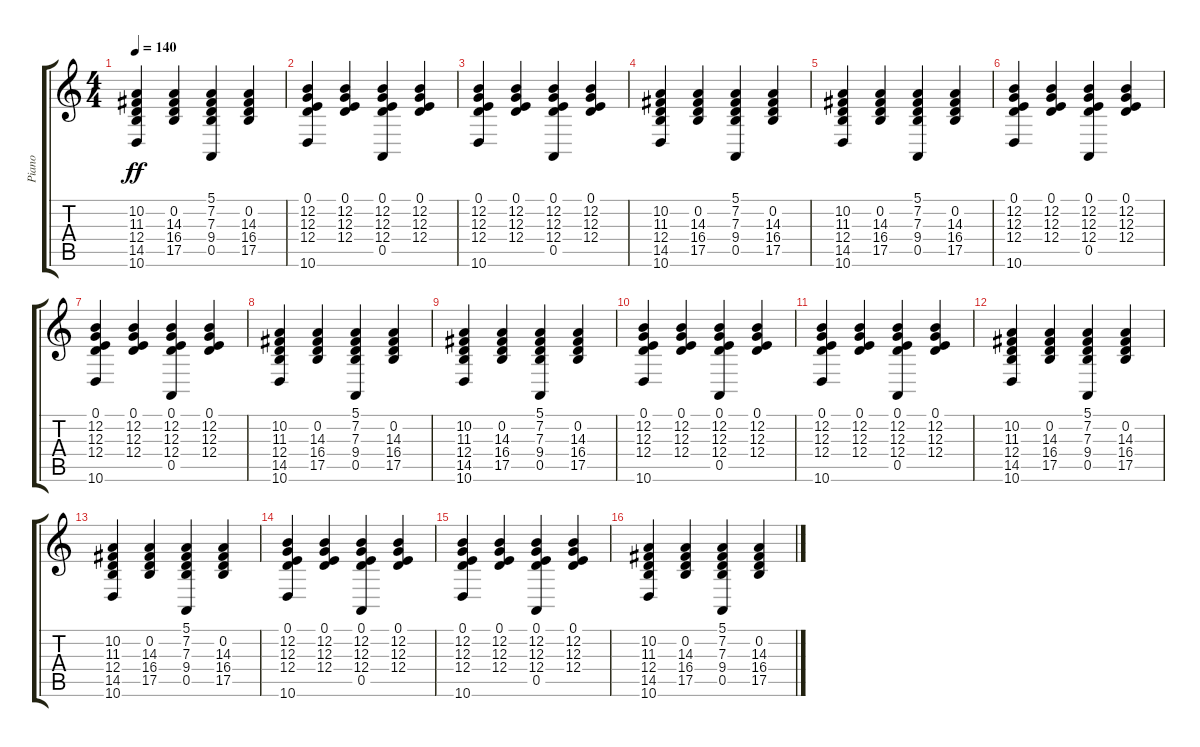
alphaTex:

\track ("Piano" "Piano") {instrument acousticgrandpiano}
\staff {score tabs}
\tuning (E4 B3 G3 D3 A2 E2) {hide}
\ts (4 4)
\tempo 140
\clef g2
\ks c
(10.2 11.3 12.4 14.5 10.6).4{dy ff} (0.2 14.3 16.4 17.5).4 (5.1 7.2 7.3 9.4 0.5).4 (0.2 14.3 16.4 17.5).4 |
(0.1 12.2 12.3 12.4 10.6).4 (0.1 12.2 12.3 12.4).4 (0.1 12.2 12.3 12.4 0.5).4 (0.1 12.2 12.3 12.4).4 |
(0.1 12.2 12.3 12.4 10.6).4 (0.1 12.2 12.3 12.4).4 (0.1 12.2 12.3 12.4 0.5).4 (0.1 12.2 12.3 12.4).4 |
(10.2 11.3 12.4 14.5 10.6).4 (0.2 14.3 16.4 17.5).4 (5.1 7.2 7.3 9.4 0.5).4 (0.2 14.3 16.4 17.5).4 |
(10.2 11.3 12.4 14.5 10.6).4 (0.2 14.3 16.4 17.5).4 (5.1 7.2 7.3 9.4 0.5).4 (0.2 14.3 16.4 17.5).4 |
(0.1 12.2 12.3 12.4 10.6).4 (0.1 12.2 12.3 12.4).4 (0.1 12.2 12.3 12.4 0.5).4 (0.1 12.2 12.3 12.4).4 |
(0.1 12.2 12.3 12.4 10.6).4 (0.1 12.2 12.3 12.4).4 (0.1 12.2 12.3 12.4 0.5).4 (0.1 12.2 12.3 12.4).4 |
(10.2 11.3 12.4 14.5 10.6).4 (0.2 14.3 16.4 17.5).4 (5.1 7.2 7.3 9.4 0.5).4 (0.2 14.3 16.4 17.5).4 |
(10.2 11.3 12.4 14.5 10.6).4 (0.2 14.3 16.4 17.5).4 (5.1 7.2 7.3 9.4 0.5).4 (0.2 14.3 16.4 17.5).4 |
(0.1 12.2 12.3 12.4 10.6).4 (0.1 12.2 12.3 12.4).4 (0.1 12.2 12.3 12.4 0.5).4 (0.1 12.2 12.3 12.4).4 |
(0.1 12.2 12.3 12.4 10.6).4 (0.1 12.2 12.3 12.4).4 (0.1 12.2 12.3 12.4 0.5).4 (0.1 12.2 12.3 12.4).4 |
(10.2 11.3 12.4 14.5 10.6).4 (0.2 14.3 16.4 17.5).4 (5.1 7.2 7.3 9.4 0.5).4 (0.2 14.3 16.4 17.5).4 |
(10.2 11.3 12.4 14.5 10.6).4 (0.2 14.3 16.4 17.5).4 (5.1 7.2 7.3 9.4 0.5).4 (0.2 14.3 16.4 17.5).4 |
(0.1 12.2 12.3 12.4 10.6).4 (0.1 12.2 12.3 12.4).4 (0.1 12.2 12.3 12.4 0.5).4 (0.1 12.2 12.3 12.4).4 |
(0.1 12.2 12.3 12.4 10.6).4 (0.1 12.2 12.3 12.4).4 (0.1 12.2 12.3 12.4 0.5).4 (0.1 12.2 12.3 12.4).4 |
(10.2 11.3 12.4 14.5 10.6).4 (0.2 14.3 16.4 17.5).4 (5.1 7.2 7.3 9.4 0.5).4 (0.2 14.3 16.4 17.5).4
